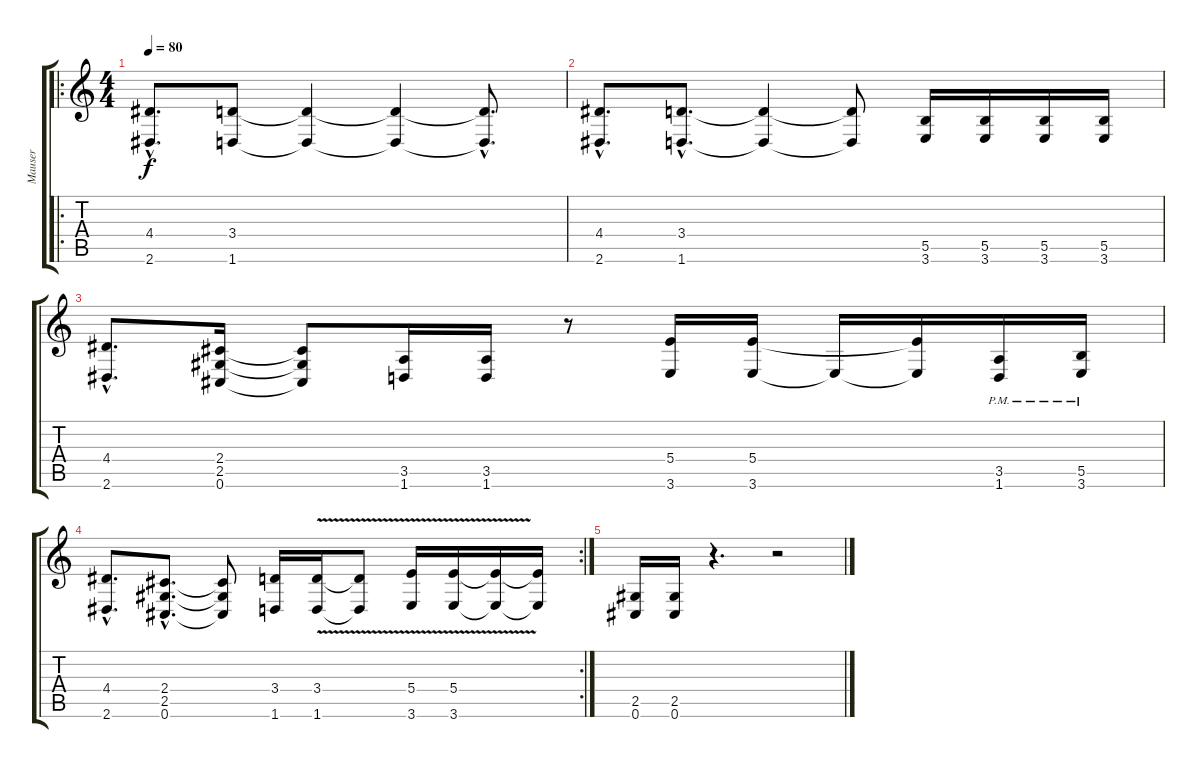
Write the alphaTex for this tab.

\track ("Mauser" "Mauser") {instrument distortionguitar}
\staff {score tabs}
\tuning (Db4 Ab3 E3 B2 Gb2 Db2) {hide}
\ro
\ts (4 4)
\tempo 80
\clef g2
\ks c
(4.4{hac} 2.6{hac}).8{d dy f instrument distortionguitar} (3.4 1.6).8 (3.4{t} 1.6{t}).4 (3.4{t} 1.6{t}).4 (3.4{hac t} 1.6{hac t}).8{d} |
(4.4{hac} 2.6{hac}).8{d} (3.4{hac} 1.6{hac}).8{d} (3.4{t} 1.6{t}).4 (3.4{t} 1.6{t}).8 (5.5 3.6).16 (5.5 3.6).16 (5.5 3.6).16 (5.5 3.6).16 |
(4.4{hac} 2.6{hac}).8{d} (2.4 2.5 0.6).16 (2.4{t} 2.5{t} 0.6{t}).8 (3.5 1.6).16 (3.5 1.6).16 r.8 (5.4 3.6).16 (5.4 3.6).16 3.6{t}.16 (5.4{t} 3.6{t}).16 (3.5{pm} 1.6{pm}).16 (5.5{pm} 3.6{pm}).16 |
\rc 2
(4.4{hac} 2.6{hac}).8{d} (2.4{hac} 2.5{hac} 0.6{hac}).8{d} (2.4{t} 2.5{t} 0.6{t}).8 (3.4 1.6).16 (3.4{v} 1.6).16 (3.4{t} 1.6{t}).8 (5.4{v} 3.6).16 (5.4{v} 3.6).16 (5.4{t} 3.6{t}).16 (5.4{t} 3.6{t}).16 |
(2.5 0.6).16 (2.5 0.6).16 r.4{d} r.2
